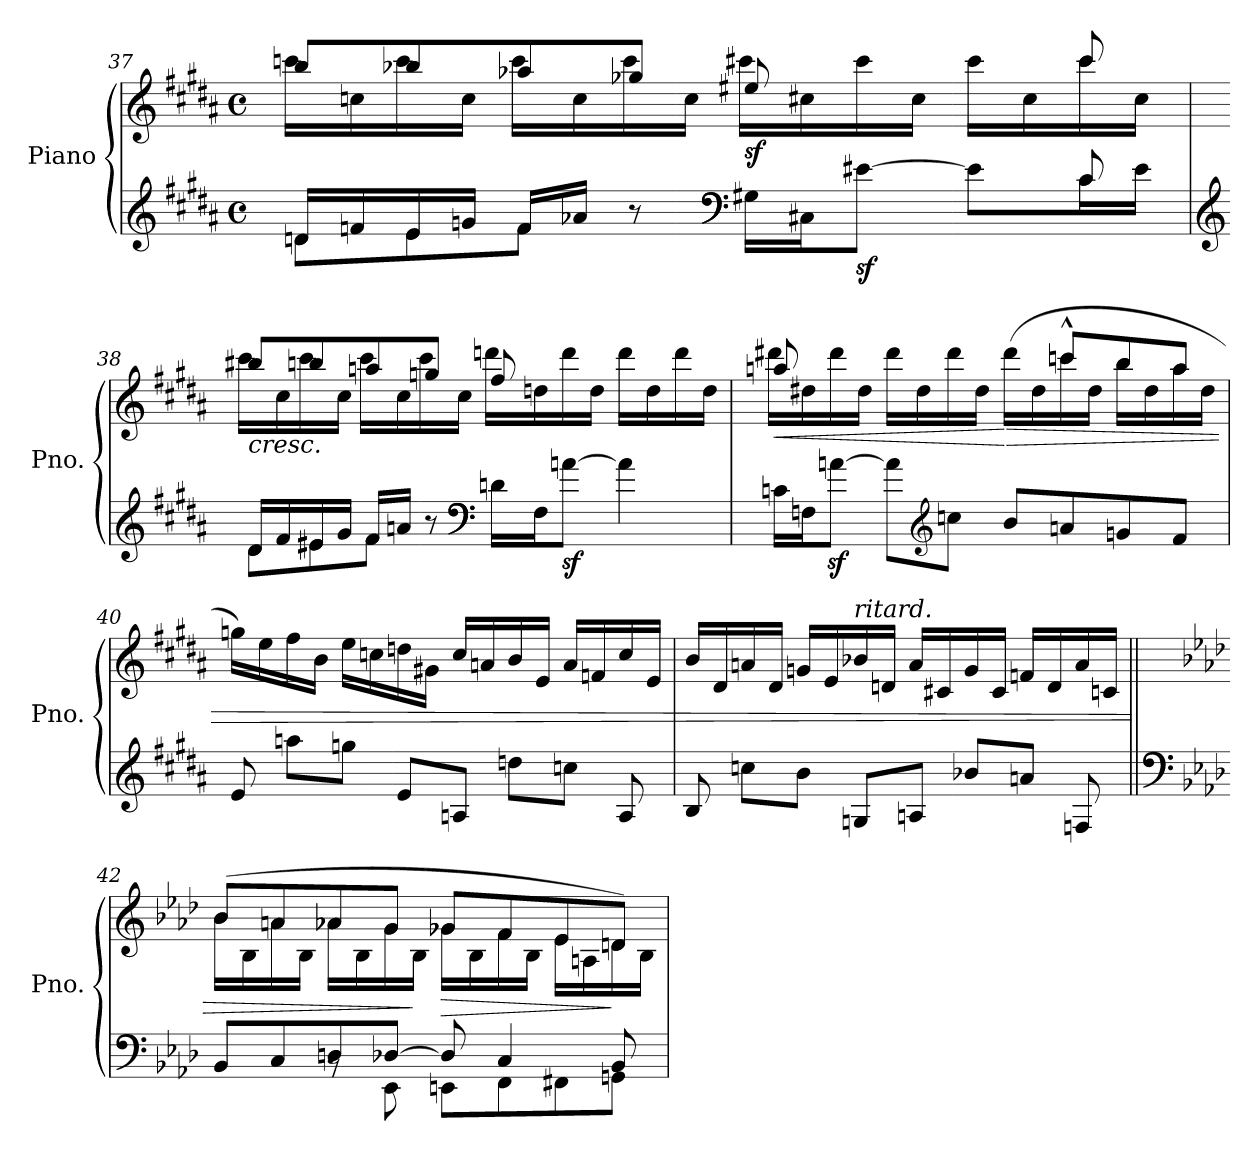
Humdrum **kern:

**kern	**kern	**dynam
*part1	*part1	*part1
*staff2	*staff1	*staff1/2
*I"Piano	*	*
*I'Pno.	*	*
*clefG2	*clefG2	*
*k[f#c#g#d#a#]	*k[f#c#g#d#a#]	*
*M4/4	*M4/4	*
*met(c)	*met(c)	*
=37	=37	=37
*^	*^	*
16dn/LL	8d\L	8bb/L	16cccn\LL	.
16fn/	.	.	16ccn\	.
16e/	8e\	8bb-X/	16ccc\	.
16gn/JJ	.	.	16cc\JJ	.
16f/LL	8f\J	8aa-X/	16ccc\LL	.
16a-X/JJ	.	.	16cc\	.
8r	8ryy	8gg-X/J	16ccc\	.
.	.	.	16cc\JJ	.
*clefF4	*	*	*	*
!	!	!	!	!LO:DY:b
4ryy	16G#X\LL	8ee#X/	16ccc#X\LL	sf
.	16C#X\J	.	16cc#X\	.
!	!	!	!	!LO:DY:b=2
.	[8e#X\J	8ryy	16ccc#\	sf
.	.	.	16cc#\JJ	.
8ryy	8e#\L]	8ryy	16ccc#\LL	.
.	.	.	16cc#\	.
8c#/	16c#\L	8ccc#/	16ccc#\	.
.	16e#\JJ	.	16cc#\JJ	.
!!LO:PB:g=z	!!
=38	=38	=38	=38	=38
*clefG2	*	*	*	*
!	!	!	!	!LO:HP:b
16d#/LL	8d#\L	8bb#X/L	16ccc#\LL	<
16f#/	.	.	16cc#\	.
16e#X/	8e#\	8bbn/	16ccc#\	.
16g#/JJ	.	.	16cc#\JJ	.
16f#/LL	8f#\J	8aan/	16ccc#\LL	.
16an/JJ	.	.	16cc#\	.
8r	8ryy	8ggn/J	16ccc#\	.
.	.	.	16cc#\JJ	.
*clefF4	*	*	*	*
2ryy	16dn\LL	8ff#/	16dddn\LL	.
.	16F#\J	.	16ddn\	.
!	!	!	!	!LO:DY:b=2
.	[8an\J	8ryy	16ddd\	sf
.	.	.	16dd\JJ	.
.	4a\]	4ryy	16ddd\LL	.
.	.	.	16dd\	.
.	.	.	16ddd\	.
.	.	.	16dd\JJ	.
*v	*v	*	*	*
=39	=39	=39	=39
!	!	!	!LO:HP:b
16cn\LL	8aan/	16ddd#X\LL	<
16Fn\J	.	16dd#X\	.
[8anz<\J	8ryy	16ddd#\	.
.	.	16dd#\JJ	.
8a\L]	4ryy	16ddd#\LL	.
.	.	16dd#\	.
*clefG2	*	*	*
8ccn\J	.	16ddd#\	.
.	.	16dd#\JJ	.
!	!	!	!LO:HP:n=1:b
8b/L	8ryy	(>16ddd#\LL	[ >
.	.	16dd#\	.
8an/	8cccn^^/L	16ccc\	.
.	.	16dd#\JJ	.
8gn/	8bb/	16bb\LL	.
.	.	16dd#\	.
8f#/J	8aa/J	16aa\	.
.	.	16dd#\JJ	.
*	*v	*v	*
.	.	[
!!LO:LB:g=z
=40	=40	=40
8e/	16ggn\LL)	.
.	16ee\	.
8aan\L	16ff#\	.
.	16b\JJ	.
8ggn\J	16ee\LL	.
.	16ccn\	.
8e/L	16ddn\	.
.	16g#X\JJ	.
8An/J	16cc/LL	.
.	16an/	.
8ddn\L	16b/	.
.	16e/JJ	.
8ccn\J	16a/LL	.
.	16fn/	.
8A/	16cc/	.
.	16e/JJ	.
=41	=41	=41
8B/	16b/LL	.
.	16d#/	.
8ccn\L	16an/	.
.	16d#/JJ	.
8b\J	16gn/LL	.
.	16e/	.
!	!LO:TX:a:i:t=ritard.	!
8Gn/L	16b-X/	.
.	16dn/JJ	.
8An/J	16a/LL	.
.	16c#X/	.
8b-X/L	16g/	.
.	16c#/JJ	.
8an/J	16fn/LL	.
.	16d/	.
8Fn/	16a/	.
.	16cn/JJ	.
!!LO:LB:g=z
=42||	=42||	=42||
*clefF4	*	*
*k[b-e-a-d-]	*k[b-e-a-d-]	*
*^	*^	*
8BB-/L	4ryy	(>8b-/L	16b-\LL	.
.	.	.	16B-\	.
8C/	.	8an/	16a\	.
.	.	.	16B-\JJ	.
8Dn/	8rBB	8a-X/	16a-\LL	.
.	.	.	16B-\	.
[8D-X/J	8EE-\	8g/J	16g\	.
.	.	.	16B-\JJ	]
!	!	!	!	!LO:HP:b
8D-/]	8EEn\L	8g-X/L	16g-\LL	>
.	.	.	16B-\	.
4C/	8FF\	8f/	16f\	.
.	.	.	16B-\JJ	.
.	8FF#X\	8e-/	16e-\LL	.
.	.	.	16An\	.
8BB-/	8GGn\J	8dn/J)	16d\	]
.	.	.	16B-\JJ	.
*v	*v	*	*	*
*	*v	*v	*
=	=	=
*-	*-	*-
